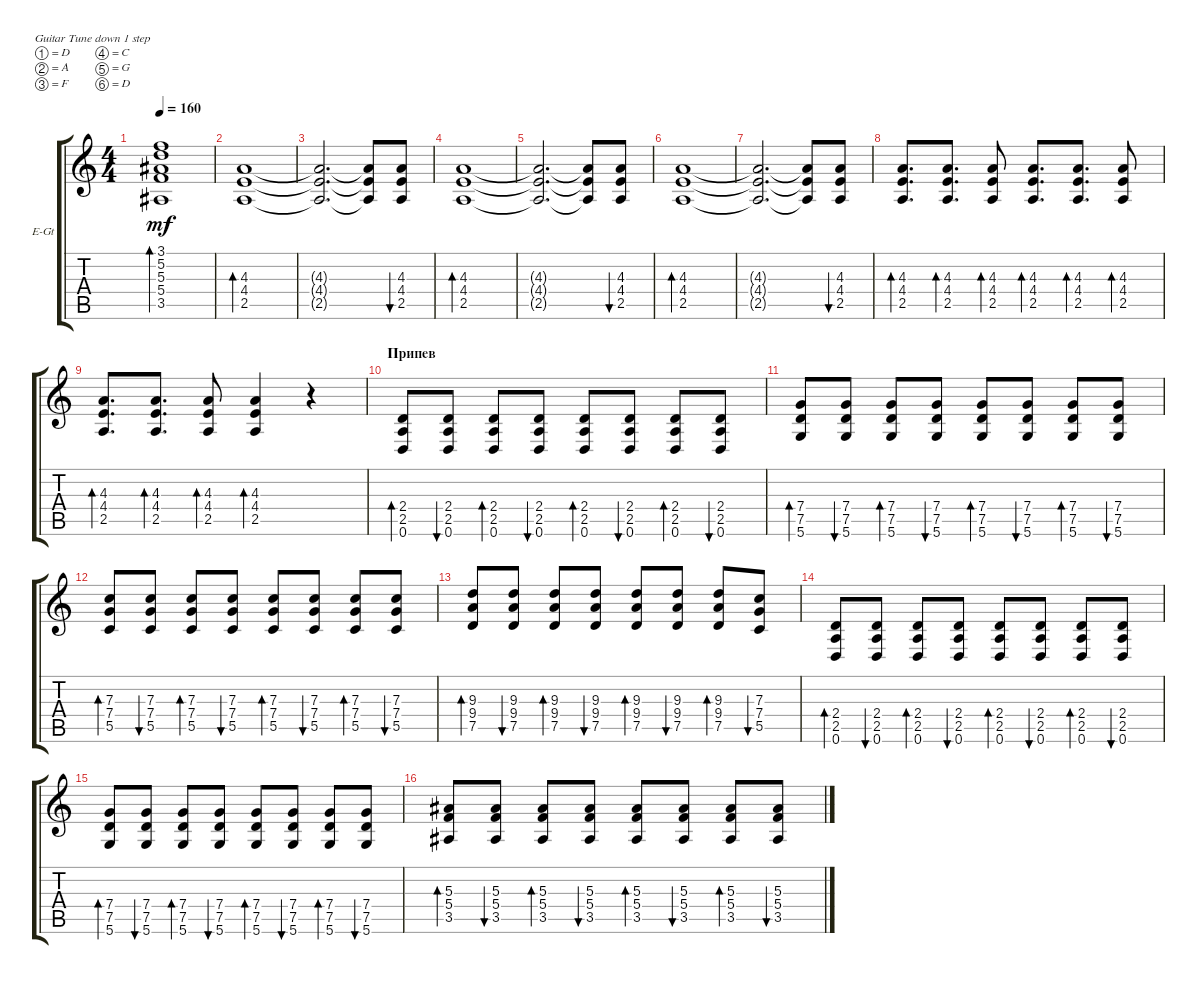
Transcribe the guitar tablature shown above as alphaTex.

\defaultSystemsLayout 4
\bracketExtendMode groupsimilarinstruments
\firstSystemTrackNameOrientation horizontal
\otherSystemsTrackNameOrientation horizontal
\track ("Guitar 2" "E-Gt") {instrument distortionguitar}
\staff {score tabs}
\tuning (D4 A3 F3 C3 G2 D2)
\ts (4 4)
\tempo 160
\clef g2
\ks c
(3.5 5.4 5.3 5.2 3.1).1{bd 132 dy mf} |
(2.5 4.4 4.3).1{bd 30} |
(2.5{t} 4.4{t} 4.3{t}).2{d} (2.5{t} 4.4{t} 4.3{t}).8 (2.5 4.4 4.3).8{bu 30} |
(2.5 4.4 4.3).1{bd 30} |
(2.5{t} 4.4{t} 4.3{t}).2{d} (2.5{t} 4.4{t} 4.3{t}).8 (2.5 4.4 4.3).8{bu 30} |
(2.5 4.4 4.3).1{bd 30} |
(2.5{t} 4.4{t} 4.3{t}).2{d} (2.5{t} 4.4{t} 4.3{t}).8 (2.5 4.4 4.3).8{bu 30} |
(4.4 4.3 2.5).8{d bd 30} (4.4 4.3 2.5).8{d bd 30} (4.4 4.3 2.5).8{bd 30} (4.4 4.3 2.5).8{d bd 30} (4.4 4.3 2.5).8{d bd 30} (4.4 4.3 2.5).8{bd 30} |
(4.4 4.3 2.5).8{d bd 30} (4.4 4.3 2.5).8{d bd 30} (4.4 4.3 2.5).8{bd 30} (4.4 4.3 2.5).4{bd 30} r.4 |
\section ("" "Припев")
(0.6 2.5 2.4).8{bd 30} (0.6 2.5 2.4).8{bu 30} (0.6 2.5 2.4).8{bd 30} (0.6 2.5 2.4).8{bu 30} (0.6 2.5 2.4).8{bd 30} (0.6 2.5 2.4).8{bu 30} (0.6 2.5 2.4).8{bd 30} (0.6 2.5 2.4).8{bu 30} |
(5.6 7.5 7.4).8{bd 30} (5.6 7.5 7.4).8{bu 30} (5.6 7.5 7.4).8{bd 30} (5.6 7.5 7.4).8{bu 30} (5.6 7.5 7.4).8{bd 30} (5.6 7.5 7.4).8{bu 30} (5.6 7.5 7.4).8{bd 30} (5.6 7.5 7.4).8{bu 30} |
(5.5 7.4 7.3).8{bd 30} (5.5 7.4 7.3).8{bu 30} (5.5 7.4 7.3).8{bd 30} (5.5 7.4 7.3).8{bu 30} (5.5 7.4 7.3).8{bd 30} (5.5 7.4 7.3).8{bu 30} (5.5 7.4 7.3).8{bd 30} (5.5 7.4 7.3).8{bu 30} |
(7.5 9.4 9.3).8{bd 30} (7.5 9.4 9.3).8{bu 30} (7.5 9.4 9.3).8{bd 30} (7.5 9.4 9.3).8{bu 30} (7.5 9.4 9.3).8{bd 30} (7.5 9.4 9.3).8{bu 30} (7.5 9.4 9.3).8{bd 30} (5.5 7.4 7.3).8{bu 30} |
(0.6 2.5 2.4).8{bd 30} (0.6 2.5 2.4).8{bu 30} (0.6 2.5 2.4).8{bd 30} (0.6 2.5 2.4).8{bu 30} (0.6 2.5 2.4).8{bd 30} (0.6 2.5 2.4).8{bu 30} (0.6 2.5 2.4).8{bd 30} (0.6 2.5 2.4).8{bu 30} |
(5.6 7.5 7.4).8{bd 30} (5.6 7.5 7.4).8{bu 30} (5.6 7.5 7.4).8{bd 30} (5.6 7.5 7.4).8{bu 30} (5.6 7.5 7.4).8{bd 30} (5.6 7.5 7.4).8{bu 30} (5.6 7.5 7.4).8{bd 30} (5.6 7.5 7.4).8{bu 30} |
(3.5 5.4 5.3).8{bd 30} (3.5 5.4 5.3).8{bu 30} (3.5 5.4 5.3).8{bd 30} (3.5 5.4 5.3).8{bu 30} (3.5 5.4 5.3).8{bd 30} (3.5 5.4 5.3).8{bu 30} (3.5 5.4 5.3).8{bd 30} (3.5 5.4 5.3).8{bu 30}
